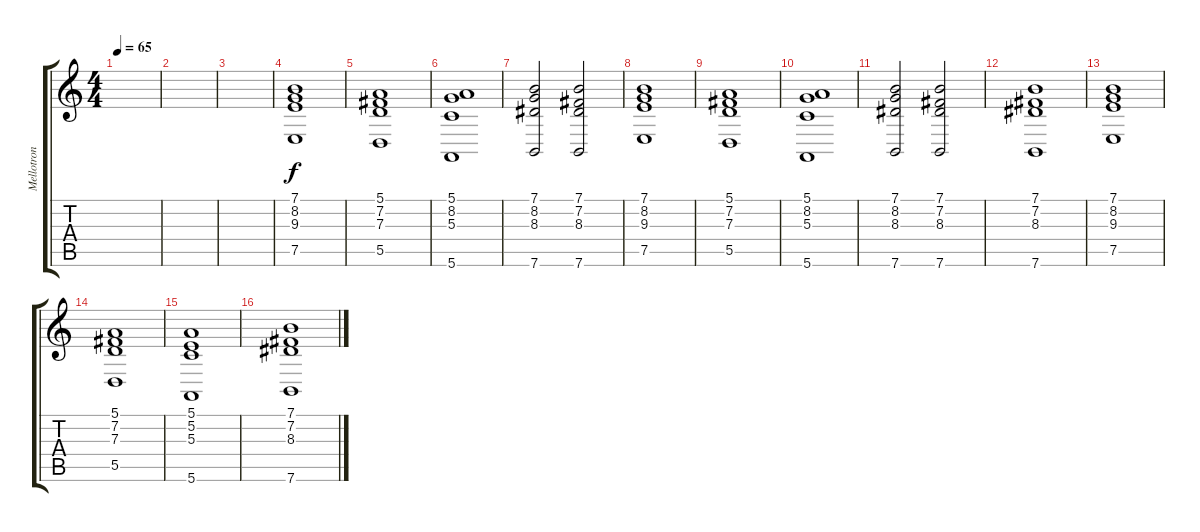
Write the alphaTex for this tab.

\track ("Mellotron Strings (Ian McDonald)" "Mellotron ") {instrument stringensemble1}
\staff {score tabs}
\tuning (E4 B3 G3 D3 A2 E2) {hide}
\ts (4 4)
\tempo 65
\clef g2
\ks c
|
|
|
(7.1 8.2 9.3 7.5).1 |
(5.1 7.2 7.3 5.5).1 |
(5.1 8.2 5.3 5.6).1 |
(7.1 8.2 8.3 7.6).2 (7.1 7.2 8.3 7.6).2 |
(7.1 8.2 9.3 7.5).1 |
(5.1 7.2 7.3 5.5).1 |
(5.1 8.2 5.3 5.6).1 |
(7.1 8.2 8.3 7.6).2 (7.1 7.2 8.3 7.6).2 |
(7.1 7.2 8.3 7.6).1 |
(7.1 8.2 9.3 7.5).1 |
(5.1 7.2 7.3 5.5).1 |
(5.1 5.2 5.3 5.6).1 |
(7.1 7.2 8.3 7.6).1
